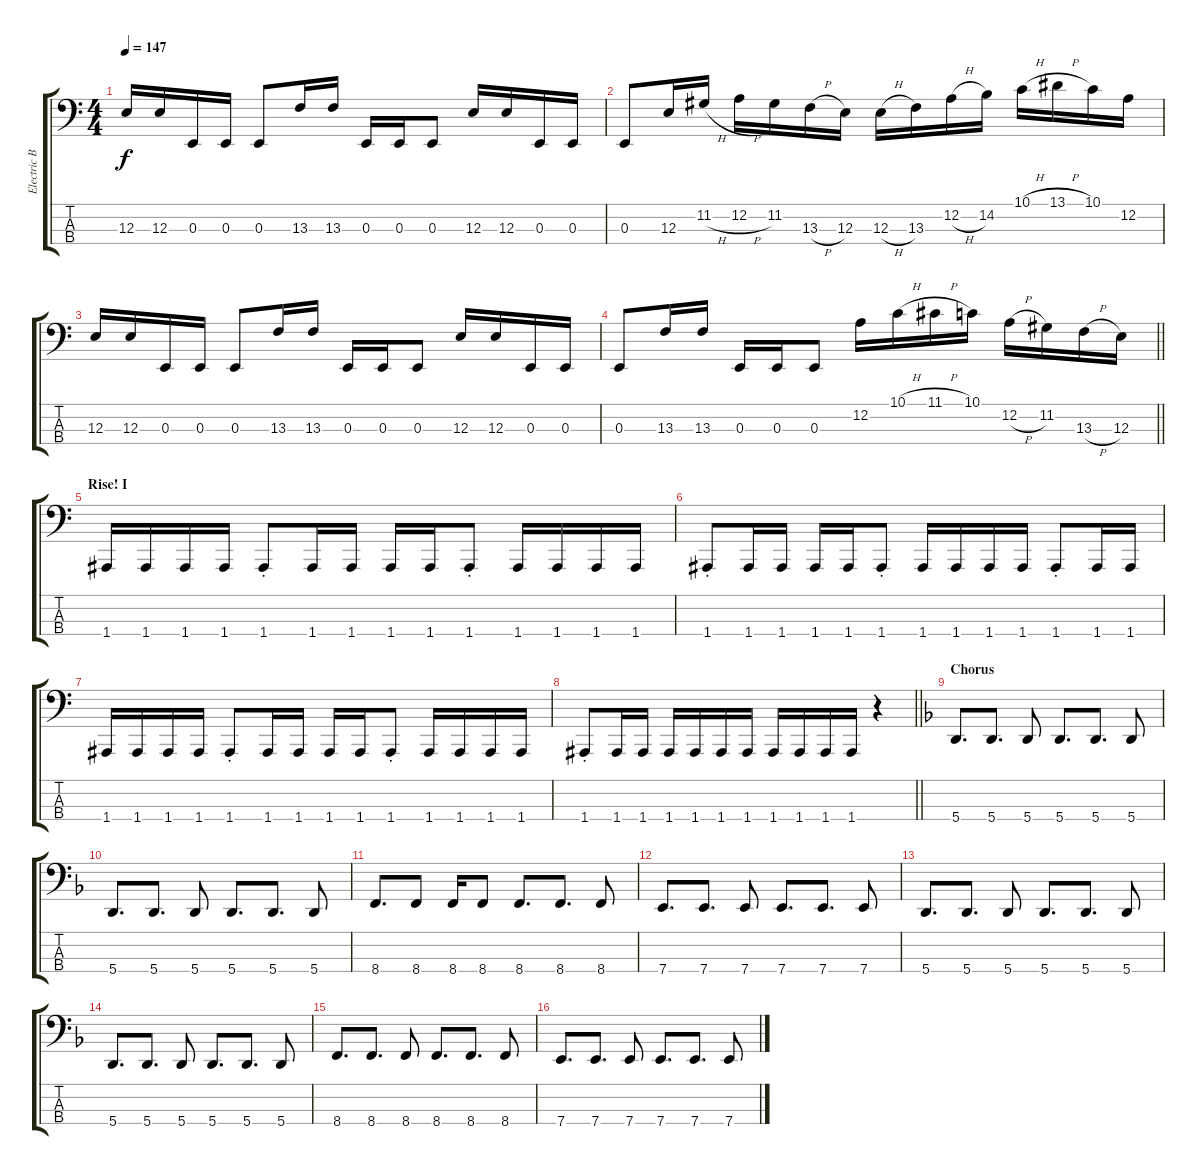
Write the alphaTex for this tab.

\track ("Electric Bass" "Electric B") {instrument electricbasspick}
\staff {score tabs}
\tuning (D2 A1 E1 A0) {hide}
\ts (4 4)
\tempo 147
\clef f4
\ks aminor
12.3.16{dy f} 12.3.16 0.3.16 0.3.16 0.3.8 13.3.16 13.3.16 0.3.16 0.3.16 0.3.8 12.3.16 12.3.16 0.3.16 0.3.16 |
0.3.8 12.3.16 11.2{h}.16 12.2{h}.16 11.2.16 13.3{h}.16 12.3.16 12.3{h}.16 13.3.16 12.2{h}.16 14.2.16 10.1{h}.16 13.1{h}.16 10.1.16 12.2.16 |
12.3.16 12.3.16 0.3.16 0.3.16 0.3.8 13.3.16 13.3.16 0.3.16 0.3.16 0.3.8 12.3.16 12.3.16 0.3.16 0.3.16 |
\barLineRight lightlight
0.3.8 13.3.16 13.3.16 0.3.16 0.3.16 0.3.8 12.2.16 10.1{h}.16 11.1{h}.16 10.1.16 12.2{h}.16 11.2.16 13.3{h}.16 12.3.16 |
\section ("" "Rise! I")
1.4.16 1.4.16 1.4.16 1.4.16 1.4{st}.8 1.4.16 1.4.16 1.4.16 1.4.16 1.4{st}.8 1.4.16 1.4.16 1.4.16 1.4.16 |
1.4{st}.8 1.4.16 1.4.16 1.4.16 1.4.16 1.4{st}.8 1.4.16 1.4.16 1.4.16 1.4.16 1.4{st}.8 1.4.16 1.4.16 |
1.4.16 1.4.16 1.4.16 1.4.16 1.4{st}.8 1.4.16 1.4.16 1.4.16 1.4.16 1.4{st}.8 1.4.16 1.4.16 1.4.16 1.4.16 |
\barLineRight lightlight
1.4{st}.8 1.4.16 1.4.16 1.4.16 1.4.16 1.4.16 1.4.16 1.4.16 1.4.16 1.4.16 1.4.16 r.4 |
\section ("" "Chorus")
\ks dminor
5.4.8{d} 5.4.8{d} 5.4.8 5.4.8{d} 5.4.8{d} 5.4.8 |
5.4.8{d} 5.4.8{d} 5.4.8 5.4.8{d} 5.4.8{d} 5.4.8 |
8.4.8{d} 8.4.8 8.4.16 8.4.8 8.4.8{d} 8.4.8{d} 8.4.8 |
7.4.8{d} 7.4.8{d} 7.4.8 7.4.8{d} 7.4.8{d} 7.4.8 |
5.4.8{d} 5.4.8{d} 5.4.8 5.4.8{d} 5.4.8{d} 5.4.8 |
5.4.8{d} 5.4.8{d} 5.4.8 5.4.8{d} 5.4.8{d} 5.4.8 |
8.4.8{d} 8.4.8{d} 8.4.8 8.4.8{d} 8.4.8{d} 8.4.8 |
7.4.8{d} 7.4.8{d} 7.4.8 7.4.8{d} 7.4.8{d} 7.4.8
